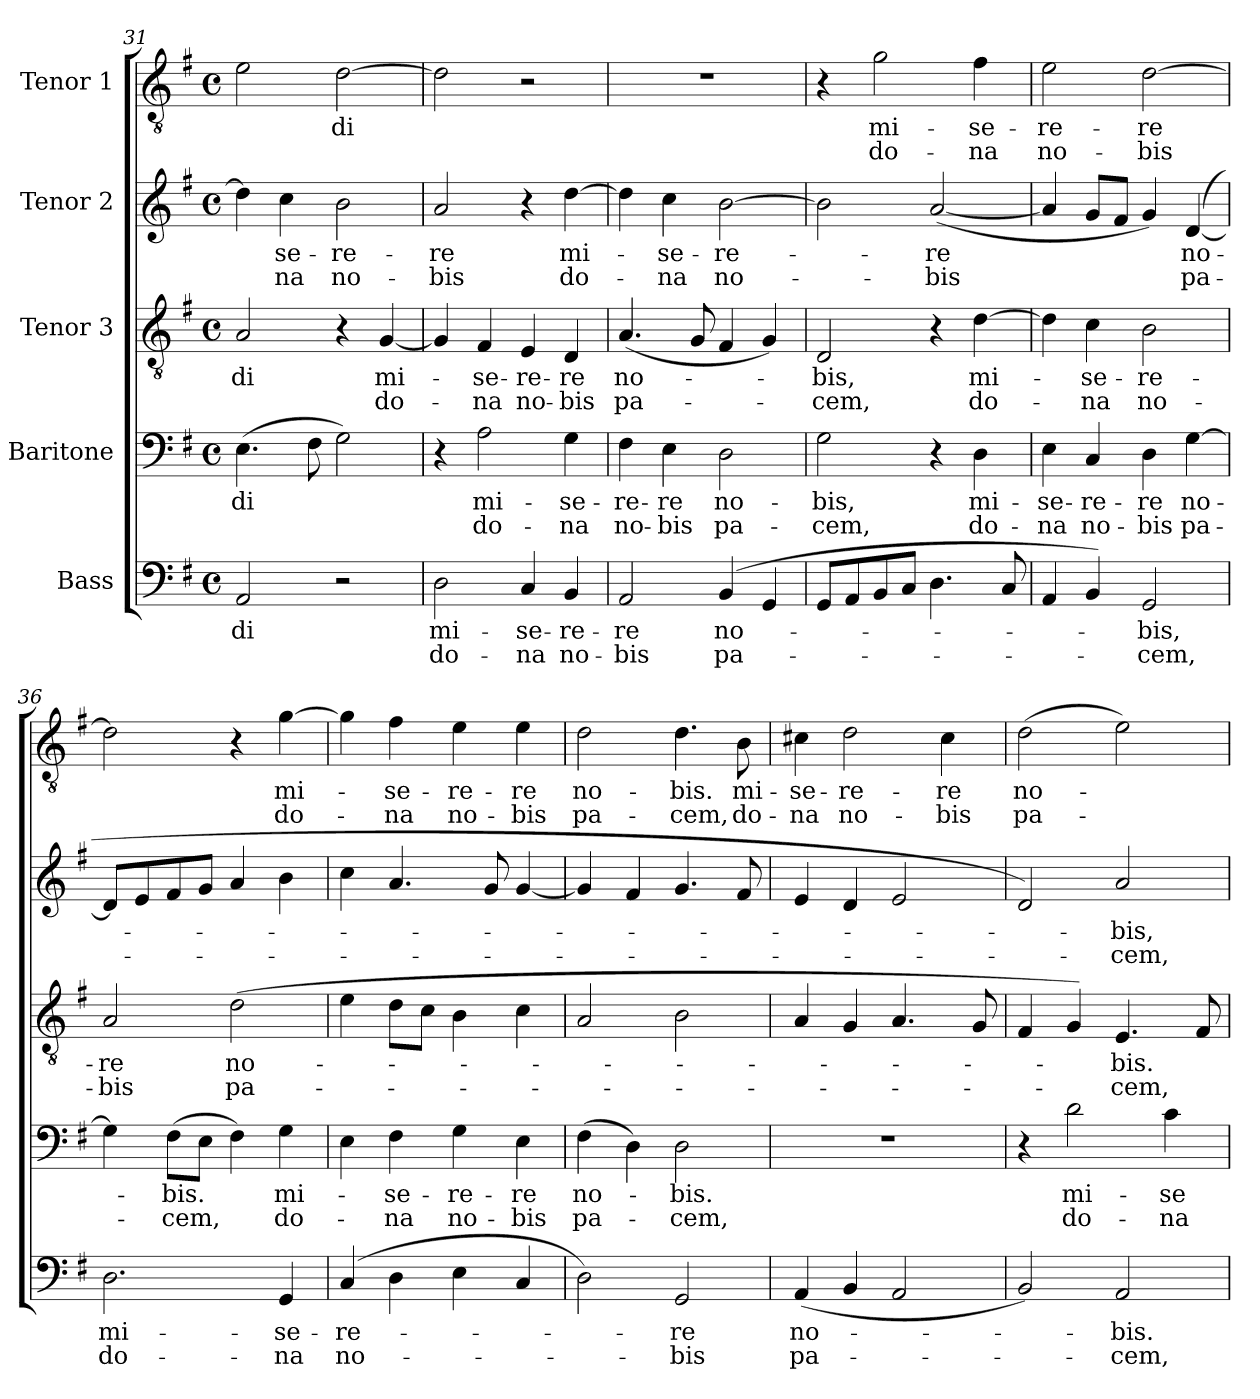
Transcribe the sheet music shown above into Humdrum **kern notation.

**kern	**text	**text	**kern	**text	**text	**kern	**text	**text	**kern	**text	**text	**kern	**text	**text
*part5	*part5	*part5	*part4	*part4	*part4	*part3	*part3	*part3	*part2	*part2	*part2	*part1	*part1	*part1
*staff5	*staff5	*staff5	*staff4	*staff4	*staff4	*staff3	*staff3	*staff3	*staff2	*staff2	*staff2	*staff1	*staff1	*staff1
*I"Bass	*	*	*I"Baritone	*	*	*I"Tenor 3	*	*	*I"Tenor 2	*	*	*I"Tenor 1	*	*
!!LO:LB:g=z
*clefF4	*	*	*clefF4	*	*	*clefGv2	*	*	*clefG2	*	*	*clefGv2	*	*
*k[f#]	*	*	*k[f#]	*	*	*k[f#]	*	*	*k[f#]	*	*	*k[f#]	*	*
*G:	*	*	*G:	*	*	*G:	*	*	*G:	*	*	*G:	*	*
*M4/4	*	*	*M4/4	*	*	*M4/4	*	*	*M4/4	*	*	*M4/4	*	*
*met(c)	*	*	*met(c)	*	*	*met(c)	*	*	*met(c)	*	*	*met(c)	*	*
=31	=31	=31	=31	=31	=31	=31	=31	=31	=31	=31	=31	=31	=31	=31
2AA/	-di	.	(4.E\	-di	.	2A/	-di	.	4dd\]	.	.	2e\	.	.
.	.	.	.	.	.	.	.	.	4cc\	-se-	-na	.	.	.
.	.	.	8F#\	.	.	.	.	.	.	.	.	.	.	.
2r	.	.	2G\)	.	.	4r	.	.	2b\	-re-	no-	[2d\	-di	.
.	.	.	.	.	.	[4G/	mi-	do-	.	.	.	.	.	.
=32	=32	=32	=32	=32	=32	=32	=32	=32	=32	=32	=32	=32	=32	=32
2D\	mi-	do-	4r	.	.	4G/]	.	.	2a/	-re	-bis	2d\]	.	.
.	.	.	2A\	mi-	do-	4F#/	-se-	-na	.	.	.	.	.	.
4C/	-se-	-na	.	.	.	4E/	-re-	no-	4r	.	.	2r	.	.
4BB/	-re-	no-	4G\	-se-	-na	4D/	-re	-bis	[4dd\	mi-	do-	.	.	.
=33	=33	=33	=33	=33	=33	=33	=33	=33	=33	=33	=33	=33	=33	=33
2AA/	-re	-bis	4F#\	-re-	no-	(4.A/	no-	pa-	4dd\]	.	.	1r	.	.
.	.	.	4E\	-re	-bis	.	.	.	4cc\	-se-	-na	.	.	.
.	.	.	.	.	.	8G/	.	.	.	.	.	.	.	.
(4BB/	no-	pa-	2D\	no-	pa-	4F#/	.	.	[2b\	-re-	no-	.	.	.
4GG/	.	.	.	.	.	4G/)	.	.	.	.	.	.	.	.
=34	=34	=34	=34	=34	=34	=34	=34	=34	=34	=34	=34	=34	=34	=34
8GG/L	.	.	2G\	-bis,	-cem,	2D/	-bis,	-cem,	2b\]	.	.	4r	.	.
8AA/	.	.	.	.	.	.	.	.	.	.	.	.	.	.
8BB/	.	.	.	.	.	.	.	.	.	.	.	2g\	mi-	do-
8C/J	.	.	.	.	.	.	.	.	.	.	.	.	.	.
4.D\	.	.	4r	.	.	4r	.	.	([2a/	-re	-bis	.	.	.
.	.	.	4D\	mi-	do-	[4d\	mi-	do-	.	.	.	4f#\	-se-	-na
8C/	.	.	.	.	.	.	.	.	.	.	.	.	.	.
=35	=35	=35	=35	=35	=35	=35	=35	=35	=35	=35	=35	=35	=35	=35
4AA/	.	.	4E\	-se-	-na	4d\]	.	.	4a/]	.	.	2e\	-re-	no-
4BB/)	.	.	4C/	-re-	no-	4c\	-se-	-na	8g/L	.	.	.	.	.
.	.	.	.	.	.	.	.	.	8f#/J	.	.	.	.	.
2GG/	-bis,	-cem,	4D\	-re	-bis	2B\	-re-	no-	4g/)	.	.	[2d\	-re	-bis
.	.	.	[4G\	no-	pa-	.	.	.	([4d/	no-	pa-	.	.	.
=36	=36	=36	=36	=36	=36	=36	=36	=36	=36	=36	=36	=36	=36	=36
2.D\	mi-	do-	4G\]	.	.	2A/	-re	-bis	8d/L]	.	.	2d\]	.	.
.	.	.	.	.	.	.	.	.	8e/	.	.	.	.	.
.	.	.	(8F#\L	-bis.	-cem,	.	.	.	8f#/	.	.	.	.	.
.	.	.	8E\J	.	.	.	.	.	8g/J	.	.	.	.	.
.	.	.	4F#\)	.	.	(2d\	no-	pa-	4a/	.	.	4r	.	.
4GG/	-se-	-na	4G\	mi-	do-	.	.	.	4b\	.	.	[4g\	mi-	do-
!!LO:PB:g=z
=37	=37	=37	=37	=37	=37	=37	=37	=37	=37	=37	=37	=37	=37	=37
(4C/	-re-	no-	4E\	.	.	4e\	.	.	4cc\	.	.	4g\]	.	.
4D\	.	.	4F#\	-se-	-na	8d\L	.	.	4.a/	.	.	4f#\	-se-	-na
.	.	.	.	.	.	8c\J	.	.	.	.	.	.	.	.
4E\	.	.	4G\	-re-	no-	4B\	.	.	.	.	.	4e\	-re-	no-
.	.	.	.	.	.	.	.	.	8g/	.	.	.	.	.
4C/	.	.	4E\	-re	-bis	4c\	.	.	[4g/	.	.	4e\	-re	-bis
=38	=38	=38	=38	=38	=38	=38	=38	=38	=38	=38	=38	=38	=38	=38
2D\)	.	.	(4F#\	no-	pa-	2A/	.	.	4g/]	.	.	2d\	no-	pa-
.	.	.	4D\)	.	.	.	.	.	4f#/	.	.	.	.	.
2GG/	-re	-bis	2D\	-bis.	-cem,	2B\	.	.	4.g/	.	.	4.d\	-bis.	-cem,
.	.	.	.	.	.	.	.	.	8f#/	.	.	8B\	mi-	do-
=39	=39	=39	=39	=39	=39	=39	=39	=39	=39	=39	=39	=39	=39	=39
(4AA/	no-	pa-	1r	.	.	4A/	.	.	4e/	.	.	4c#X\	-se-	-na
4BB/	.	.	.	.	.	4G/	.	.	4d/	.	.	2d\	-re-	no-
2AA/	.	.	.	.	.	4.A/	.	.	2e/	.	.	.	.	.
.	.	.	.	.	.	.	.	.	.	.	.	4c#\	-re	-bis
.	.	.	.	.	.	8G/	.	.	.	.	.	.	.	.
=40	=40	=40	=40	=40	=40	=40	=40	=40	=40	=40	=40	=40	=40	=40
2BB/)	.	.	4r	.	.	4F#/	.	.	2d/)	.	.	(2d\	no-	pa-
.	.	.	2d\	mi-	do-	4G/)	.	.	.	.	.	.	.	.
2AA/	-bis.	-cem,	.	.	.	4.E/	-bis.	-cem,	2a/	-bis,	-cem,	2e\)	.	.
.	.	.	4c\	-se-	-na	.	.	.	.	.	.	.	.	.
.	.	.	.	.	.	8F#/	.	.	.	.	.	.	.	.
=	=	=	=	=	=	=	=	=	=	=	=	=	=	=
*-	*-	*-	*-	*-	*-	*-	*-	*-	*-	*-	*-	*-	*-	*-
